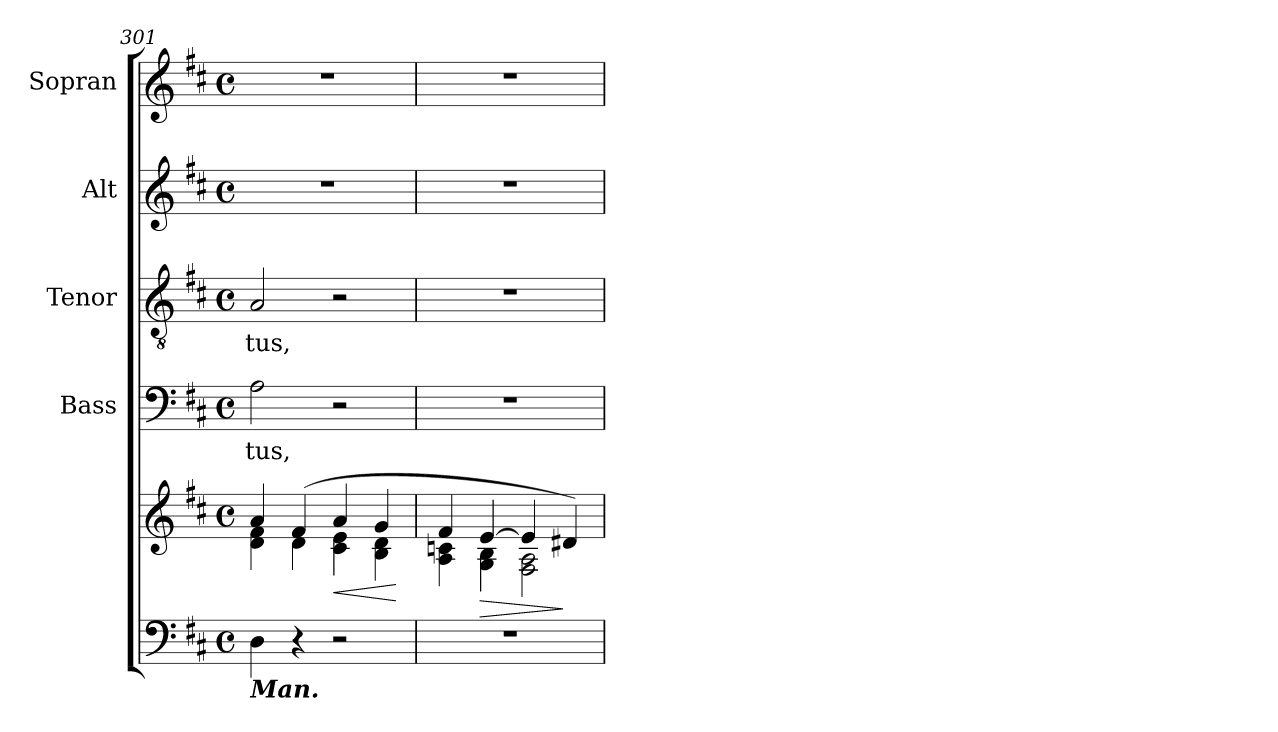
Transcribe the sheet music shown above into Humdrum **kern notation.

**kern	**kern	**dynam	**kern	**text	**kern	**text	**kern	**kern
*part5	*part5	*part5	*part4	*part4	*part3	*part3	*part2	*part1
*staff6	*staff5	*staff5/6	*staff4	*staff4	*staff3	*staff3	*staff2	*staff1
*	*	*	*I"Bass	*	*I"Tenor	*	*I"Alt	*I"Sopran
*	*	*	*I'B.	*	*I'T.	*	*I'A.	*I'S.
*clefF4	*clefG2	*	*clefF4	*	*clefGv2	*	*clefG2	*clefG2
*k[f#c#]	*k[f#c#]	*	*k[f#c#]	*	*k[f#c#]	*	*k[f#c#]	*k[f#c#]
*D:	*D:	*	*D:	*	*D:	*	*D:	*D:
*M4/4	*M4/4	*	*M4/4	*	*M4/4	*	*M4/4	*M4/4
*met(c)	*met(c)	*	*met(c)	*	*met(c)	*	*met(c)	*met(c)
=301	=301	=301	=301	=301	=301	=301	=301	=301
*	*^	*	*	*	*	*	*	*
!LO:TX:b:Bi:t=Man.	!	!	!	!	!	!	!	!	!
!	!	!	!	!	!LO:LY:b	!	!LO:LY:b	!	!
4D\	4a/	4d\ 4f#\	.	2A\	-tus,	2A/	-tus,	1r	1r
4r	(4f#/	4d\	.	.	.	.	.	.	.
!	!	!	!LO:HP:b	!	!	!	!	!	!
2r	4a/	4c#\ 4e\	<	2r	.	2r	.	.	.
.	4g/	4B\ 4d\	.	.	.	.	.	.	.
*	*v	*v	*	*	*	*	*	*	*
.	.	[	.	.	.	.	.	.
=302	=302	=302	=302	=302	=302	=302	=302	=302
*	*^	*	*	*	*	*	*	*
1r	4f#/	4A\ 4cn\	.	1r	.	1r	.	1r	1r
!	!	!	!LO:HP:b	!	!	!	!	!	!
.	[>4e/	4G\ 4B\	>	.	.	.	.	.	.
.	4e/]	2F#\ 2A\	.	.	.	.	.	.	.
.	4d#X/)	.	]	.	.	.	.	.	.
*	*v	*v	*	*	*	*	*	*	*
=	=	=	=	=	=	=	=	=
*-	*-	*-	*-	*-	*-	*-	*-	*-
